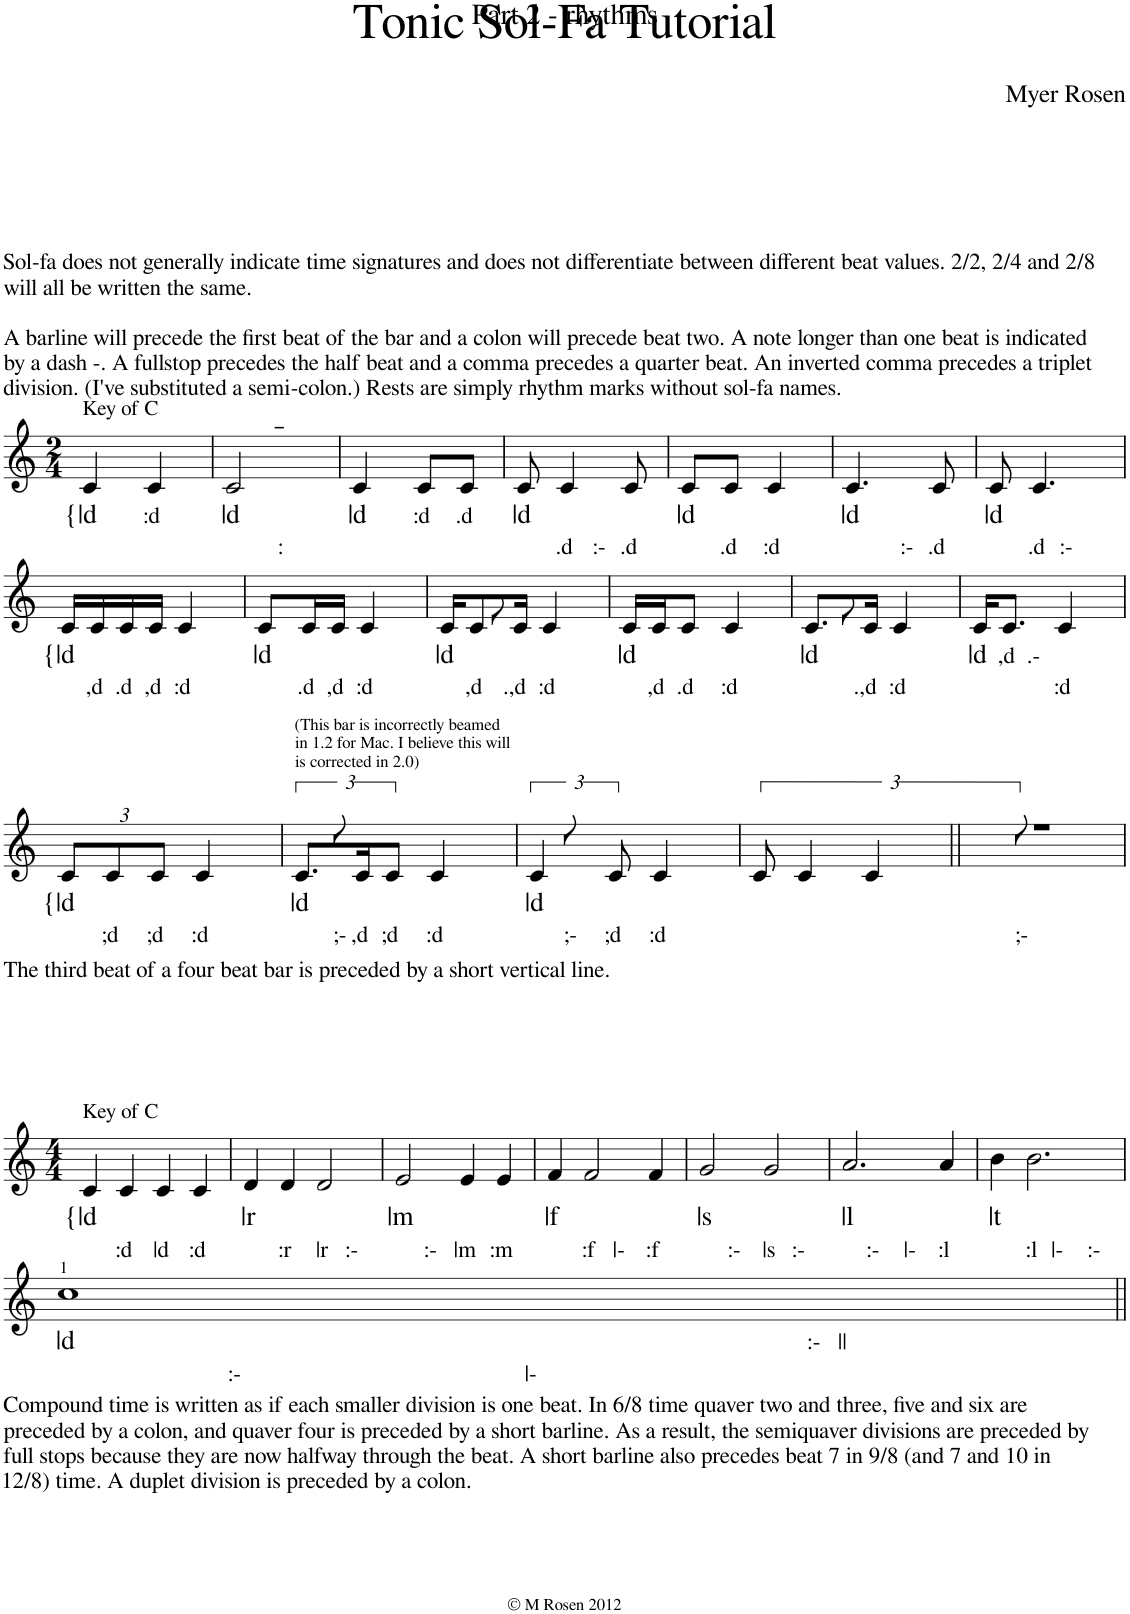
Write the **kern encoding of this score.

**kern	**text
*part1	*part1
*staff1	*staff1
*I"Guitar	*
*clefG2	*
*k[]	*
*M2/4	*
=1	=1
!LO:TX:a:t=Key of C	!
!	!LO:LY:b
4c/	{|d
!	!LO:LY:b
4c/	:d
=2	=2
!	!LO:LY:b
*^	*
2c/	4ryy	|d
!	!	!LO:LY:b
.	4cc	:
=3	=3	=3
!	!	!LO:LY:b
*v	*v	*
4c/	|d
!	!LO:LY:b
8c/L	:d
!	!LO:LY:b
8c/J	.d
=4	=4
!	!LO:LY:b
*^	*
8c/	4ryy	|d
!	!	!LO:LY:b
4c/	.	.d
!	!	!LO:LY:b
.	4cc	:-
!	!	!LO:LY:b
8c/	.	.d
*v	*v	*
=5	=5
!	!LO:LY:b
8c/L	|d
!	!LO:LY:b
8c/J	.d
!	!LO:LY:b
4c/	:d
=6	=6
!	!LO:LY:b
*^	*
4.c/	4ryy	|d
!	!	!LO:LY:b
.	4cc	:-
!	!	!LO:LY:b
8c/	.	.d
=7	=7	=7
!	!	!LO:LY:b
8c/	4ryy	|d
!	!	!LO:LY:b
4.c/	.	.d
!	!	!LO:LY:b
.	4cc	:-
!!LO:LB:g=z	!!
=8	=8	=8
!	!	!LO:LY:b
*v	*v	*
16c/LL	{|d
!	!LO:LY:b
16c/	,d
!	!LO:LY:b
16c/	.d
!	!LO:LY:b
16c/JJ	,d
!	!LO:LY:b
4c/	:d
=9	=9
!	!LO:LY:b
8c/L	|d
!	!LO:LY:b
16c/L	.d
!	!LO:LY:b
16c/JJ	,d
!	!LO:LY:b
4c/	:d
=10	=10
!	!LO:LY:b
*^	*
16c/KL	8ryy	|d
!	!	!LO:LY:b
8c/	.	,d
.	8cc	.
!	!	!LO:LY:b
16c/Jk	.	.,d
!	!	!LO:LY:b
4c/	4ryy	:d
=11	=11	=11
!	!	!LO:LY:b
*v	*v	*
16c/LL	|d
!	!LO:LY:b
16c/J	,d
!	!LO:LY:b
8c/J	.d
!	!LO:LY:b
4c/	:d
=12	=12
!	!LO:LY:b
*^	*
8.c/L	8ryy	|d
.	8cc	.
!	!	!LO:LY:b
16c/Jk	.	.,d
!	!	!LO:LY:b
4c/	4ryy	:d
=13	=13	=13
!	!	!LO:LY:b
*v	*v	*
16c/KL	|d
!	!LO:LY:b
8.c/J	,d .-
!	!LO:LY:b
4c/	:d
!!LO:LB:g=z
=14	=14
*Xbrackettup	*
!	!LO:LY:b
12c/L	{|d
!	!LO:LY:b
12c/	;d
!	!LO:LY:b
12c/J	;d
!	!LO:LY:b
4c/	:d
=15	=15
!	!LO:LY:b
*^	*
*	*brackettup	*
!LO:TX:a:t=(This bar is incorrectly beamed	!	!
!LO:TX:a:t=in 1.2 for Mac. I believe this will	!	!
!LO:TX:a:t=is corrected in 2.0)	!	!
12.c/L	12ryy	|d
!	!	!LO:LY:b
.	12ccc	;-
!	!	!LO:LY:b
24c/K	.	,d
!	!	!LO:LY:b
12c/J	12ryy	;d
!	!	!LO:LY:b
4c/	4ryy	:d
=16	=16	=16
!	!	!LO:LY:b
6c/	12ryy	|d
!	!	!LO:LY:b
.	12ccc	;-
!	!	!LO:LY:b
12c/	12ryy	;d
!	!	!LO:LY:b
4c/	4ryy	:d
=17||	=17||	=17||
12c/	1920%14401ryy	.
6c/	.	.
4c/	.	.
1920%13441ryy	.	.
2r	12ryy	.
.	12ryy	.
!	!	!LO:LY:b
.	12ccc	;-
.	4ryy	.
*v	*v	*
!!LO:LB:g=z
=18	=18
*M4/4	*
*^	*
!LO:TX:a:t=Key of C	!	!
!	!	!LO:LY:b
*v	*v	*
4c/	{|d
!	!LO:LY:b
4c/	:d
!	!LO:LY:b
4c/	|d
!	!LO:LY:b
4c/	:d
=19	=19
!	!LO:LY:b
*^	*
4d/	2ryy	|r
!	!	!LO:LY:b
4d/	.	:r
!	!	!LO:LY:b
2d/	4ryy	|r
!	!	!LO:LY:b
.	4c	:-
=20	=20	=20
!	!	!LO:LY:b
2e/	4ryy	|m
!	!	!LO:LY:b
.	4c	:-
!	!	!LO:LY:b
4e/	2ryy	|m
!	!	!LO:LY:b
4e/	.	:m
=21	=21	=21
!	!	!LO:LY:b
4f/	4ryy	|f
!	!	!LO:LY:b
2f/	4ryy	:f
!	!	!LO:LY:b
.	4c	|-
!	!	!LO:LY:b
4f/	4ryy	:f
=22	=22	=22
!	!	!LO:LY:b
2g/	4ryy	|s
!	!	!LO:LY:b
.	4c	:-
!	!	!LO:LY:b
2g/	4ryy	|s
!	!	!LO:LY:b
.	4c	:-
=23	=23	=23
!	!	!LO:LY:b
2.a/	4ryy	|l
!	!	!LO:LY:b
.	4c	:-
!	!	!LO:LY:b
.	4c	|-
!	!	!LO:LY:b
4a/	4ryy	:l
=24	=24	=24
!	!	!LO:LY:b
4b\	4ryy	|t
!	!	!LO:LY:b
2.b\	4ryy	:l
!	!	!LO:LY:b
.	4c	|-
!	!	!LO:LY:b
.	4c	:-
!!LO:LB:g=z	!!
=25	=25	=25
!LO:TX:a:t=1	!	!
!	!	!LO:LY:b
1cc	4ryy	|d
!	!	!LO:LY:b
.	4c	:-
!	!	!LO:LY:b
.	4c	|-
!	!	!LO:LY:b
.	4c	:- ||
*v	*v	*
=||	=||
*-	*-
